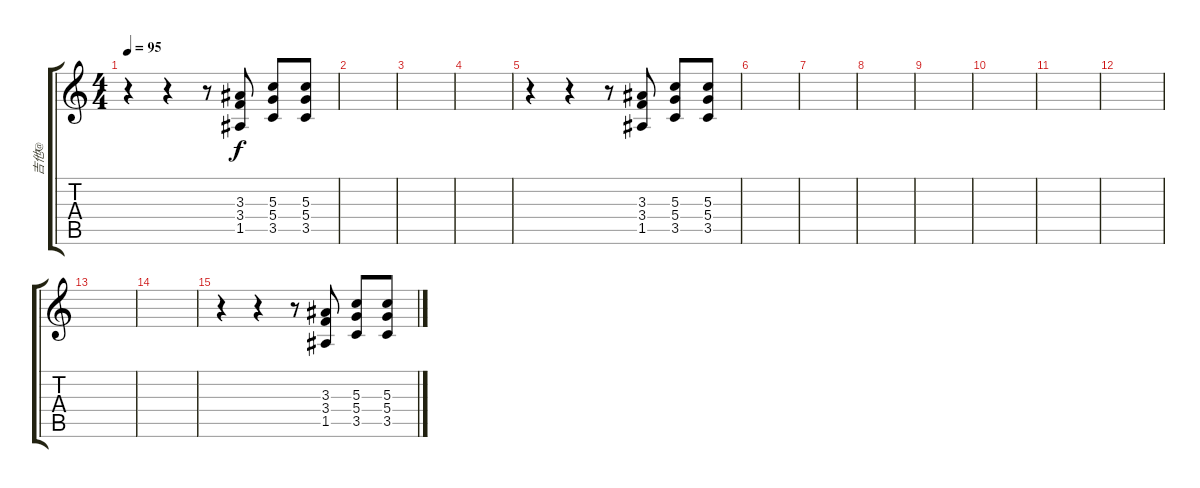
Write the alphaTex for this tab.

\track ("吉他@" "吉他@") {instrument distortionguitar}
\staff {score tabs}
\tuning (E4 B3 G3 D3 A2 E2) {hide}
\ts (4 4)
\tempo 95
\clef g2
\ks c
r.4{dy f} r.4 r.8 (3.3 3.4 1.5).8 (5.3 5.4 3.5).8 (5.3 5.4 3.5).8 |
|
|
|
r.4 r.4 r.8 (3.3 3.4 1.5).8 (5.3 5.4 3.5).8 (5.3 5.4 3.5).8 |
|
|
|
|
|
|
|
|
|
r.4 r.4 r.8 (3.3 3.4 1.5).8 (5.3 5.4 3.5).8 (5.3 5.4 3.5).8
